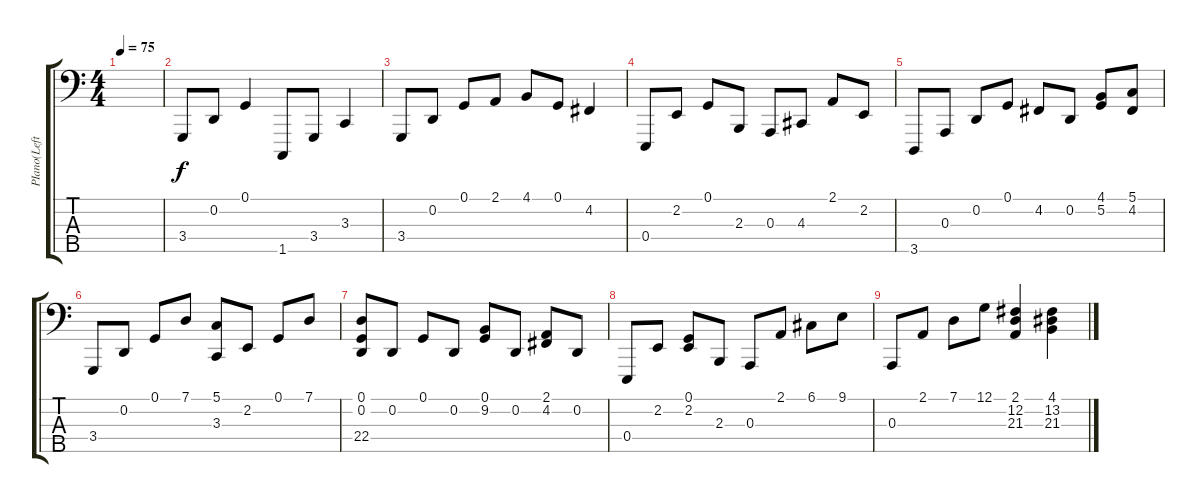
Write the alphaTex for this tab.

\track ("PIano(Left)" "PIano(Left") {instrument acousticgrandpiano}
\staff {score tabs}
\tuning (G2 D2 A1 E1 B0) {hide}
\ts (4 4)
\tempo 75
\clef f4
\ks c
|
3.4.8 0.2.8 0.1.4 1.5.8 3.4.8 3.3.4 |
3.4.8 0.2.8 0.1.8 2.1.8 4.1.8 0.1.8 4.2.4 |
0.4.8 2.2.8 0.1.8 2.3.8 0.3.8 4.3.8 2.1.8 2.2.8 |
3.5.8 0.3.8 0.2.8 0.1.8 4.2.8 0.2.8 (4.1 5.2).8 (5.1 4.2).8 |
3.4.8 0.2.8 0.1.8 7.1.8 (5.1 3.3).8 2.2.8 0.1.8 7.1.8 |
(0.1 0.2 22.4).8 0.2.8 0.1.8 0.2.8 (0.1 9.2).8 0.2.8 (2.1 4.2).8 0.2.8 |
0.4.8 2.2.8 (0.1 2.2).8 2.3.8 0.3.8 2.1.8 6.1.8 9.1.8 |
0.3.8 2.1.8 7.1.8 12.1.8 (2.1 12.2 21.3).4 (4.1 13.2 21.3).4
